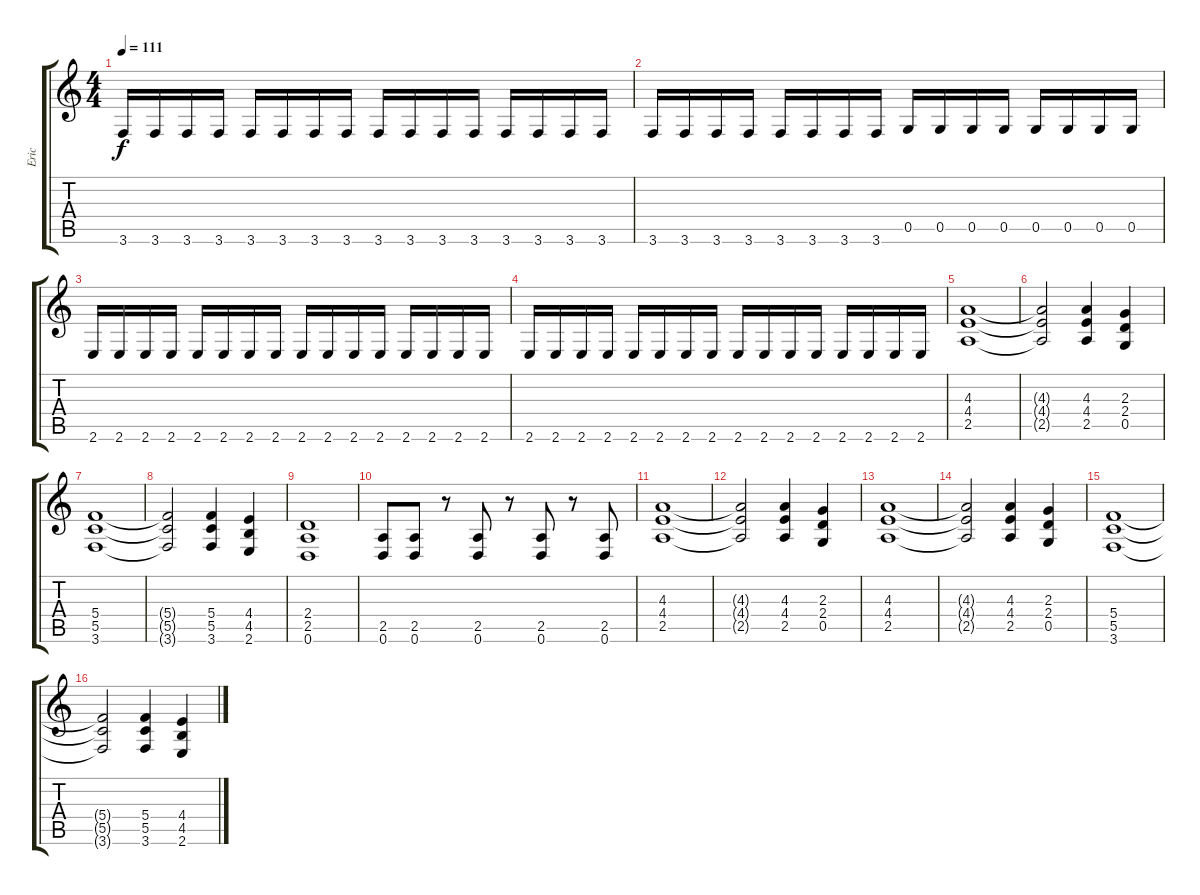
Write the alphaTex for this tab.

\track ("Eric" "Eric") {instrument distortionguitar}
\staff {score tabs}
\tuning (D4 A3 F3 C3 G2 D2) {hide}
\ts (4 4)
\tempo 111
\clef g2
\ks c
3.6.16{dy f} 3.6.16 3.6.16 3.6.16 3.6.16 3.6.16 3.6.16 3.6.16 3.6.16 3.6.16 3.6.16 3.6.16 3.6.16 3.6.16 3.6.16 3.6.16 |
3.6.16 3.6.16 3.6.16 3.6.16 3.6.16 3.6.16 3.6.16 3.6.16 0.5.16 0.5.16 0.5.16 0.5.16 0.5.16 0.5.16 0.5.16 0.5.16 |
2.6.16 2.6.16 2.6.16 2.6.16 2.6.16 2.6.16 2.6.16 2.6.16 2.6.16 2.6.16 2.6.16 2.6.16 2.6.16 2.6.16 2.6.16 2.6.16 |
2.6.16 2.6.16 2.6.16 2.6.16 2.6.16 2.6.16 2.6.16 2.6.16 2.6.16 2.6.16 2.6.16 2.6.16 2.6.16 2.6.16 2.6.16 2.6.16 |
(4.3 4.4 2.5).1 |
(4.3{t} 4.4{t} 2.5{t}).2 (4.3 4.4 2.5).4 (2.3 2.4 0.5).4 |
(5.4 5.5 3.6).1 |
(5.4{t} 5.5{t} 3.6{t}).2 (5.4 5.5 3.6).4 (4.4 4.5 2.6).4 |
(2.4 2.5 0.6).1 |
(2.5 0.6).8 (2.5 0.6).8 r.8 (2.5 0.6).8 r.8 (2.5 0.6).8 r.8 (2.5 0.6).8 |
(4.3 4.4 2.5).1 |
(4.3{t} 4.4{t} 2.5{t}).2 (4.3 4.4 2.5).4 (2.3 2.4 0.5).4 |
(4.3 4.4 2.5).1 |
(4.3{t} 4.4{t} 2.5{t}).2 (4.3 4.4 2.5).4 (2.3 2.4 0.5).4 |
(5.4 5.5 3.6).1 |
(5.4{t} 5.5{t} 3.6{t}).2 (5.4 5.5 3.6).4 (4.4 4.5 2.6).4
